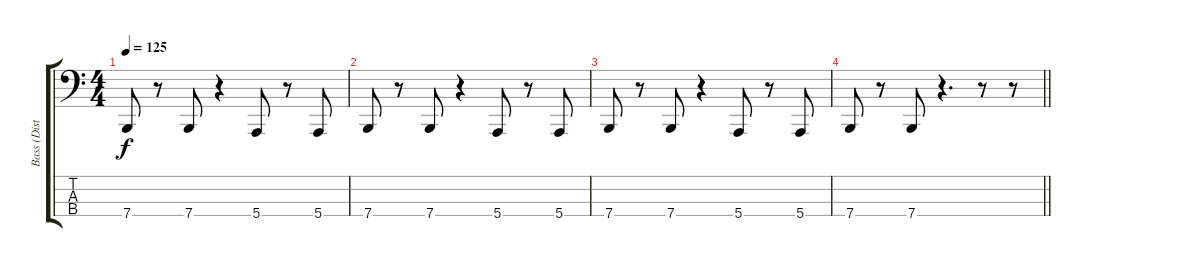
\track ("Bass (Distorsion)" "Bass (Dist") {instrument lead8bassandlead}
\staff {score tabs}
\tuning (G2 D2 A1 E1) {hide}
\ts (4 4)
\tempo 125
\clef f4
\ks c
7.4.8{dy f} r.8 7.4.8 r.4 5.4.8 r.8 5.4.8 |
7.4.8 r.8 7.4.8 r.4 5.4.8 r.8 5.4.8 |
7.4.8 r.8 7.4.8 r.4 5.4.8 r.8 5.4.8 |
\barLineRight lightlight
7.4.8 r.8 7.4.8 r.4{d} r.8 r.8
